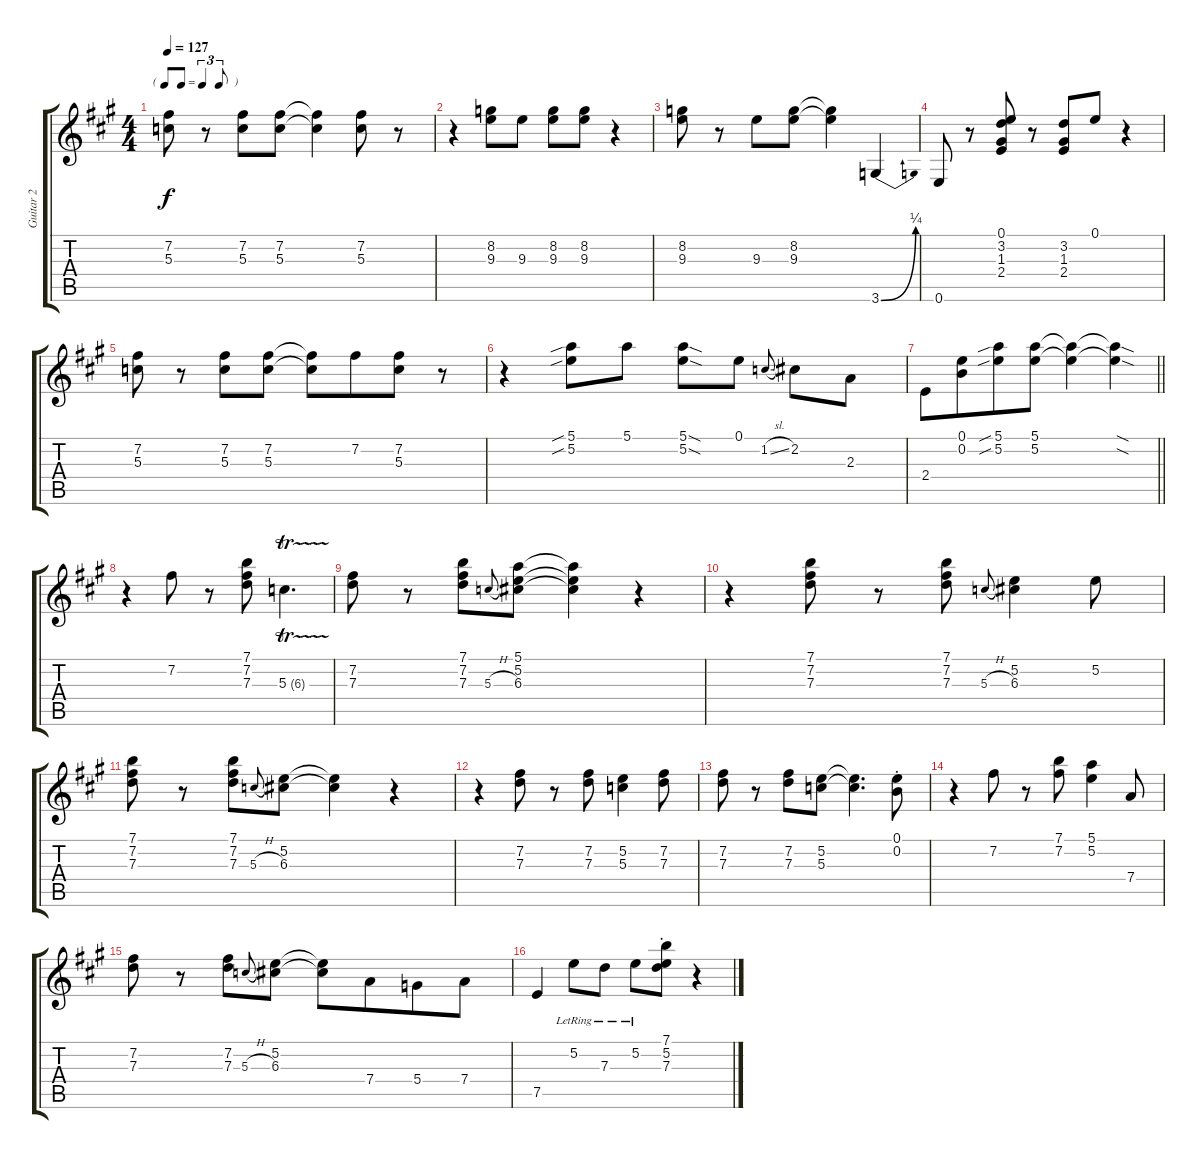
\track ("Guitar 2" "Guitar 2") {instrument overdrivenguitar}
\staff {score tabs}
\tuning (E4 B3 G3 D3 A2 E2) {hide}
\ts (4 4)
\tf triplet8th
\tempo 127
\clef g2
\ks a
(7.2 5.3).8{dy f} r.8 (7.2 5.3).8 (7.2 5.3).8 (7.2{t} 5.3{t}).4 (7.2 5.3).8 r.8 |
r.4 (8.2 9.3).8 9.3.8 (8.2 9.3).8 (8.2 9.3).8 r.4 |
(8.2 9.3).8 r.8 9.3.8 (8.2 9.3).8 (8.2{t} 9.3{t}).4 3.6{be (bend 0 0 60 1)}.4 |
0.6.8 r.8 (0.1 3.2 1.3 2.4).8 r.8 (3.2 1.3 2.4).8 0.1.8 r.4 |
(7.2 5.3).8 r.8 (7.2 5.3).8 (7.2 5.3).8 (7.2{t} 5.3{t}).8 7.2.8{beam merge} (7.2 5.3).8 r.8 |
r.4 (5.1{sib} 5.2{sib}).8 5.1.8 (5.1{sod} 5.2{sod}).8 0.1.8 1.2{sl}.8{gr onbeat beam merge} 2.2.8 2.3.8 |
\barLineRight lightlight
2.4.8 (0.1 0.2).8{beam merge} (5.1{sib} 5.2{sib}).8 (5.1 5.2).8 (5.1{t} 5.2{t}).4 (5.1{sod t} 5.2{sod t}).4 |
r.4 7.2.8{volume 16} r.8 (7.1 7.2 7.3).8 5.3{tr (6 16)}.4{d} |
(7.2 7.3).8 r.8 (7.1 7.2 7.3).8 5.3{h}.8{gr onbeat} (5.1 5.2 6.3).8 (5.1{t} 5.2{t} 6.3{t}).4 r.4 |
r.4 (7.1 7.2 7.3).8 r.8 (7.1 7.2 7.3).8 5.3{h}.8{gr onbeat} (5.2 6.3).4 5.2.8 |
(7.1 7.2 7.3).8 r.8 (7.1 7.2 7.3).8 5.3{h}.8{gr onbeat} (5.2 6.3).8 (5.2{t} 6.3{t}).4 r.4 |
r.4 (7.2 7.3).8 r.8 (7.2 7.3).8 (5.2 5.3).4 (7.2 7.3).8 |
(7.2 7.3).8 r.8 (7.2 7.3).8 (5.2 5.3).8 (5.2{t} 5.3{t}).4{d} (0.1{st} 0.2{st}).8 |
r.4 7.2.8 r.8 (7.1 7.2).8 (5.1 5.2).4 7.4.8 |
(7.2 7.3).8 r.8 (7.2 7.3).8 5.3{h}.8{gr onbeat} (5.2 6.3).8 (5.2{t} 6.3{t}).8 7.4.8{beam merge} 5.4.8 7.4.8 |
7.5.4 5.2{lr}.8 7.3{lr}.8 5.2{lr}.8 (7.1{st} 5.2{st} 7.3{st}).8 r.4
